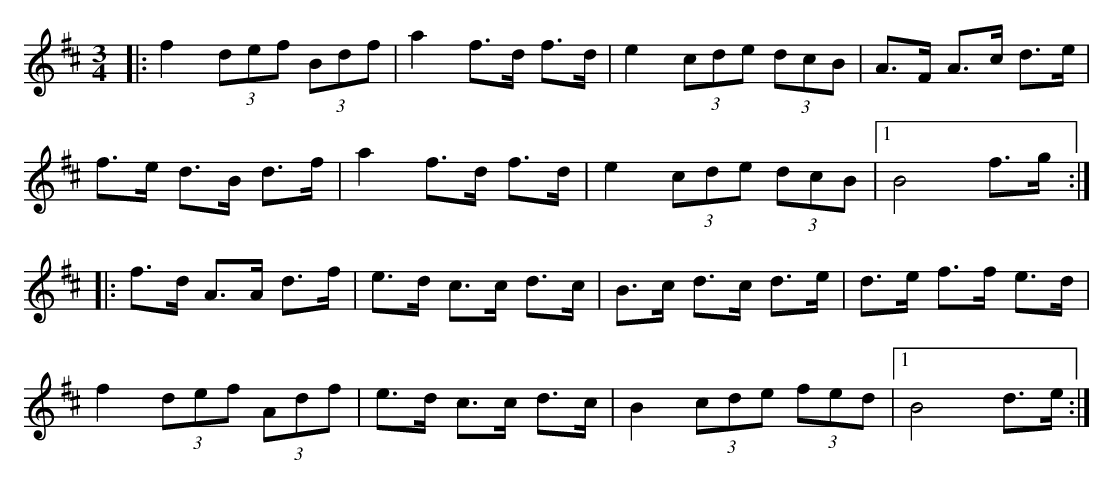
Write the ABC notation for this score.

X:1
M:3/4
K:Bmin
|:f2 (3def (3Bdf|a2 f>d f>d|e2 (3cde (3dcB|A>F A>c d>e|
f>e d>B d>f|a2 f>d f>d|e2 (3cde (3dcB|1 B4 f>g:|
|:f>d A>A d>f|e>d c>c d>c|B>c d>c d>e|d>e f>f e>d|
f2 (3def (3Adf|e>d c>c d>c|B2 (3cde (3fed|1 B4 d>e:|
